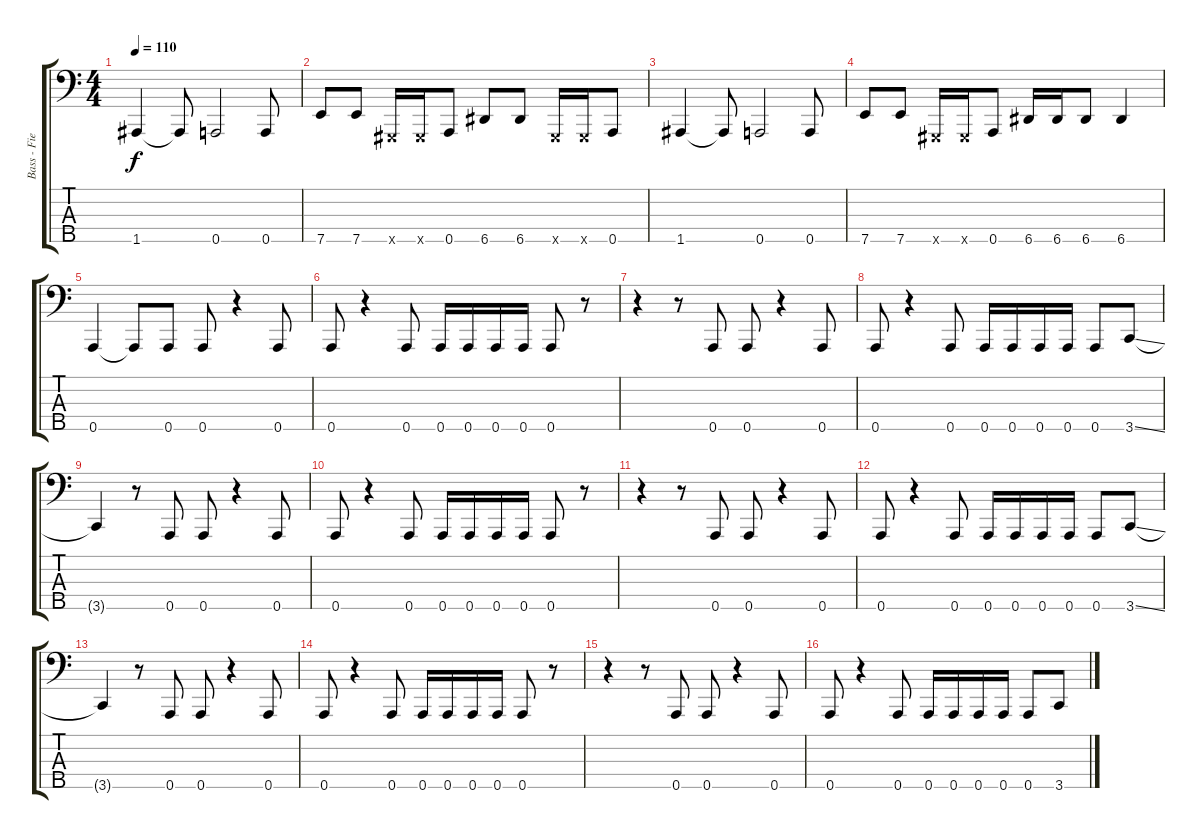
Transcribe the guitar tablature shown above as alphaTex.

\track ("Bass - Fieldy" "Bass - Fie") {instrument slapbass1}
\staff {score tabs}
\tuning (F2 C2 G1 D1 A0) {hide}
\ts (4 4)
\tempo 110
\clef f4
\ks c
1.5.4{dy f} 1.5{t}.8 0.5.2 0.5.8 |
7.5.8 7.5.8 -1.5{x}.16 -1.5{x}.16 0.5.8 6.5.8 6.5.8 -1.5{x}.16 -1.5{x}.16 0.5.8 |
1.5.4 1.5{t}.8 0.5.2 0.5.8 |
7.5.8 7.5.8 -1.5{x}.16 -1.5{x}.16 0.5.8 6.5.16 6.5.16 6.5.8 6.5.4 |
0.5.4 0.5{t}.8 0.5.8 0.5.8 r.4 0.5.8 |
0.5.8 r.4 0.5.8 0.5.16 0.5.16 0.5.16 0.5.16 0.5.8 r.8 |
r.4 r.8 0.5.8 0.5.8 r.4 0.5.8 |
0.5.8 r.4 0.5.8 0.5.16 0.5.16 0.5.16 0.5.16 0.5.8 3.5{ss}.8 |
3.5{t}.4 r.8 0.5.8 0.5.8 r.4 0.5.8 |
0.5.8 r.4 0.5.8 0.5.16 0.5.16 0.5.16 0.5.16 0.5.8 r.8 |
r.4 r.8 0.5.8 0.5.8 r.4 0.5.8 |
0.5.8 r.4 0.5.8 0.5.16 0.5.16 0.5.16 0.5.16 0.5.8 3.5{ss}.8 |
3.5{t}.4 r.8 0.5.8 0.5.8 r.4 0.5.8 |
0.5.8 r.4 0.5.8 0.5.16 0.5.16 0.5.16 0.5.16 0.5.8 r.8 |
r.4 r.8 0.5.8 0.5.8 r.4 0.5.8 |
0.5.8 r.4 0.5.8 0.5.16 0.5.16 0.5.16 0.5.16 0.5.8 3.5{ss}.8
